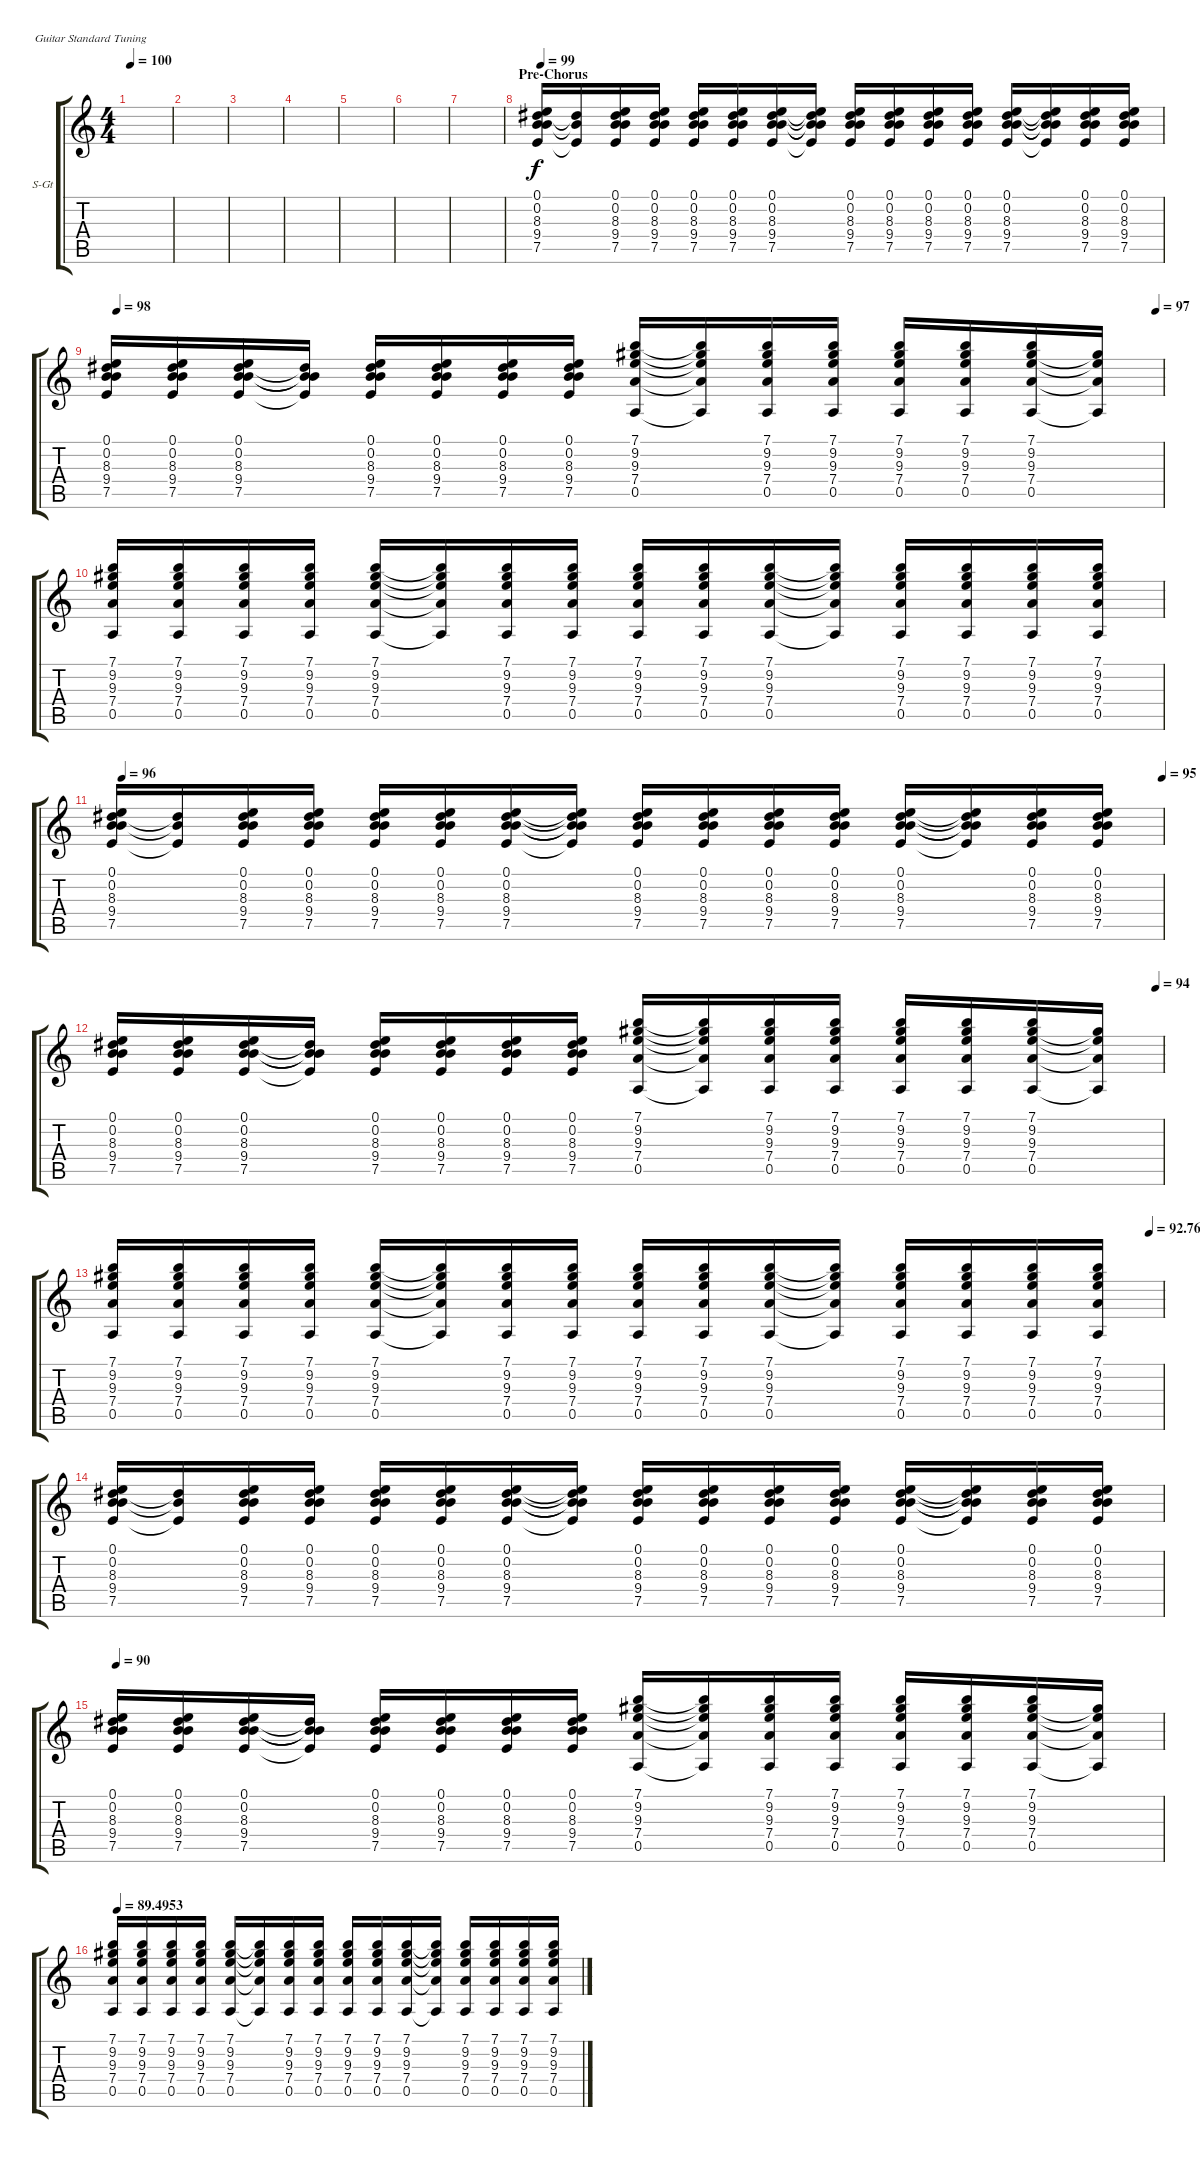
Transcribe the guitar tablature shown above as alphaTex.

\defaultSystemsLayout 4
\bracketExtendMode groupsimilarinstruments
\firstSystemTrackNameOrientation horizontal
\otherSystemsTrackNameOrientation horizontal
\track ("Clean Alex" "S-Gt") {instrument acousticguitarsteel}
\staff {score tabs}
\tuning (E4 B3 G3 D3 A2 E2)
\ts (4 4)
\tempo 100
\clef g2
\ks c
|
|
|
|
|
|
|
\section ("" "Pre-Chorus")
\tempo 99
(7.5 9.4 8.3 0.2 0.1).16 (7.5{t} 8.3{t} 0.2{t}).16 (8.3 9.4 7.5 0.1 0.2).16 (8.3 9.4 7.5 0.1 0.2).16 (8.3 9.4 7.5 0.1 0.2).16 (8.3 9.4 7.5 0.1 0.2).16 (0.1 0.2 9.4 7.5 8.3).16 (9.4{t} 7.5{t} 0.1{t} 0.2{t} 8.3{t}).16 (7.5 9.4 8.3 0.2 0.1).16 (8.3 9.4 7.5 0.1 0.2).16 (8.3 9.4 7.5 0.1 0.2).16 (8.3 9.4 7.5 0.1 0.2).16 (8.3 9.4 7.5 0.1 0.2).16 (0.1{t} 0.2{t} 8.3{t} 9.4{t} 7.5{t}).16 (7.5 9.4 8.3 0.2 0.1).16 (8.3 9.4 7.5 0.1 0.2).16 |
\tempo (98 0.00625)
\tempo (97 0.99375)
(8.3 9.4 7.5 0.1 0.2).16 (8.3 9.4 7.5 0.1 0.2).16 (8.3 9.4 7.5 0.1 0.2).16 (7.5{t} 9.4{t} 8.3{t} 0.2{t}).16 (7.5 9.4 8.3 0.2 0.1).16 (8.3 9.4 7.5 0.1 0.2).16 (8.3 9.4 7.5 0.1 0.2).16 (8.3 9.4 7.5 0.1 0.2).16 (9.3 7.4 7.1 9.2 0.5).16 (0.5{t} 7.4{t} 9.3{t} 9.2{t} 7.1{t}).16 (7.1 9.2 9.3 7.4 0.5).16 (7.4 9.3 9.2 7.1 0.5).16 (7.1 9.2 9.3 7.4 0.5).16 (0.5 7.4 9.3 9.2 7.1).16 (7.1 9.2 9.3 7.4 0.5).16 (0.5{t} 7.4{t} 9.3{t} 9.2{t}).16 |
(7.1 9.2 9.3 7.4 0.5).16 (7.4 9.3 9.2 7.1 0.5).16 (7.1 9.2 9.3 7.4 0.5).16 (0.5 7.4 9.3 9.2 7.1).16 (7.1 9.2 9.3 7.4 0.5).16 (7.1{t} 9.2{t} 9.3{t} 7.4{t} 0.5{t}).16 (7.1 9.2 9.3 7.4 0.5).16 (7.4 9.3 9.2 7.1 0.5).16 (7.1 9.2 9.3 7.4 0.5).16 (0.5 7.4 9.3 9.2 7.1).16 (7.1 9.2 9.3 7.4 0.5).16 (0.5{t} 7.4{t} 9.3{t} 9.2{t} 7.1{t}).16 (7.1 9.2 9.3 7.4 0.5).16 (7.4 9.3 9.2 7.1 0.5).16 (7.1 9.2 9.3 7.4 0.5).16 (0.5 7.4 9.3 9.2 7.1).16 |
\tempo (96 0.00625)
\tempo (95 1)
(7.5 9.4 8.3 0.2 0.1).16 (7.5{t} 8.3{t} 0.2{t}).16 (8.3 9.4 7.5 0.1 0.2).16 (8.3 9.4 7.5 0.1 0.2).16 (8.3 9.4 7.5 0.1 0.2).16 (8.3 9.4 7.5 0.1 0.2).16 (0.1 0.2 9.4 7.5 8.3).16 (9.4{t} 7.5{t} 0.1{t} 0.2{t} 8.3{t}).16 (7.5 9.4 8.3 0.2 0.1).16 (8.3 9.4 7.5 0.1 0.2).16 (8.3 9.4 7.5 0.1 0.2).16 (8.3 9.4 7.5 0.1 0.2).16 (8.3 9.4 7.5 0.1 0.2).16 (0.1{t} 0.2{t} 8.3{t} 9.4{t} 7.5{t}).16 (7.5 9.4 8.3 0.2 0.1).16 (8.3 9.4 7.5 0.1 0.2).16 |
\tempo (94 0.99375)
(8.3 9.4 7.5 0.1 0.2).16 (8.3 9.4 7.5 0.1 0.2).16 (8.3 9.4 7.5 0.1 0.2).16 (7.5{t} 9.4{t} 8.3{t} 0.2{t}).16 (7.5 9.4 8.3 0.2 0.1).16 (8.3 9.4 7.5 0.1 0.2).16 (8.3 9.4 7.5 0.1 0.2).16 (8.3 9.4 7.5 0.1 0.2).16 (9.3 7.4 7.1 9.2 0.5).16 (0.5{t} 7.4{t} 9.3{t} 9.2{t} 7.1{t}).16 (7.1 9.2 9.3 7.4 0.5).16 (7.4 9.3 9.2 7.1 0.5).16 (7.1 9.2 9.3 7.4 0.5).16 (0.5 7.4 9.3 9.2 7.1).16 (7.1 9.2 9.3 7.4 0.5).16 (0.5{t} 7.4{t} 9.3{t} 9.2{t}).16 |
\tempo (92.7617 0.9875)
(7.1 9.2 9.3 7.4 0.5).16 (7.4 9.3 9.2 7.1 0.5).16 (7.1 9.2 9.3 7.4 0.5).16 (0.5 7.4 9.3 9.2 7.1).16 (7.1 9.2 9.3 7.4 0.5).16 (7.1{t} 9.2{t} 9.3{t} 7.4{t} 0.5{t}).16 (7.1 9.2 9.3 7.4 0.5).16 (7.4 9.3 9.2 7.1 0.5).16 (7.1 9.2 9.3 7.4 0.5).16 (0.5 7.4 9.3 9.2 7.1).16 (7.1 9.2 9.3 7.4 0.5).16 (0.5{t} 7.4{t} 9.3{t} 9.2{t} 7.1{t}).16 (7.1 9.2 9.3 7.4 0.5).16 (7.4 9.3 9.2 7.1 0.5).16 (7.1 9.2 9.3 7.4 0.5).16 (0.5 7.4 9.3 9.2 7.1).16 |
(7.5 9.4 8.3 0.2 0.1).16 (7.5{t} 8.3{t} 0.2{t}).16 (8.3 9.4 7.5 0.1 0.2).16 (8.3 9.4 7.5 0.1 0.2).16 (8.3 9.4 7.5 0.1 0.2).16 (8.3 9.4 7.5 0.1 0.2).16 (0.1 0.2 9.4 7.5 8.3).16 (9.4{t} 7.5{t} 0.1{t} 0.2{t} 8.3{t}).16 (7.5 9.4 8.3 0.2 0.1).16 (8.3 9.4 7.5 0.1 0.2).16 (8.3 9.4 7.5 0.1 0.2).16 (8.3 9.4 7.5 0.1 0.2).16 (8.3 9.4 7.5 0.1 0.2).16 (0.1{t} 0.2{t} 8.3{t} 9.4{t} 7.5{t}).16 (7.5 9.4 8.3 0.2 0.1).16 (8.3 9.4 7.5 0.1 0.2).16 |
\tempo 90
(8.3 9.4 7.5 0.1 0.2).16 (8.3 9.4 7.5 0.1 0.2).16 (8.3 9.4 7.5 0.1 0.2).16 (7.5{t} 9.4{t} 8.3{t} 0.2{t}).16 (7.5 9.4 8.3 0.2 0.1).16 (8.3 9.4 7.5 0.1 0.2).16 (8.3 9.4 7.5 0.1 0.2).16 (8.3 9.4 7.5 0.1 0.2).16 (9.3 7.4 7.1 9.2 0.5).16 (0.5{t} 7.4{t} 9.3{t} 9.2{t} 7.1{t}).16 (7.1 9.2 9.3 7.4 0.5).16 (7.4 9.3 9.2 7.1 0.5).16 (7.1 9.2 9.3 7.4 0.5).16 (0.5 7.4 9.3 9.2 7.1).16 (7.1 9.2 9.3 7.4 0.5).16 (0.5{t} 7.4{t} 9.3{t} 9.2{t}).16 |
\tempo (89.4953 0.0125)
(7.1 9.2 9.3 7.4 0.5).16 (7.4 9.3 9.2 7.1 0.5).16 (7.1 9.2 9.3 7.4 0.5).16 (0.5 7.4 9.3 9.2 7.1).16 (7.1 9.2 9.3 7.4 0.5).16 (7.1{t} 9.2{t} 9.3{t} 7.4{t} 0.5{t}).16 (7.1 9.2 9.3 7.4 0.5).16 (7.4 9.3 9.2 7.1 0.5).16 (7.1 9.2 9.3 7.4 0.5).16 (0.5 7.4 9.3 9.2 7.1).16 (7.1 9.2 9.3 7.4 0.5).16 (0.5{t} 7.4{t} 9.3{t} 9.2{t} 7.1{t}).16 (7.1 9.2 9.3 7.4 0.5).16 (7.4 9.3 9.2 7.1 0.5).16 (7.1 9.2 9.3 7.4 0.5).16 (0.5 7.4 9.3 9.2 7.1).16
